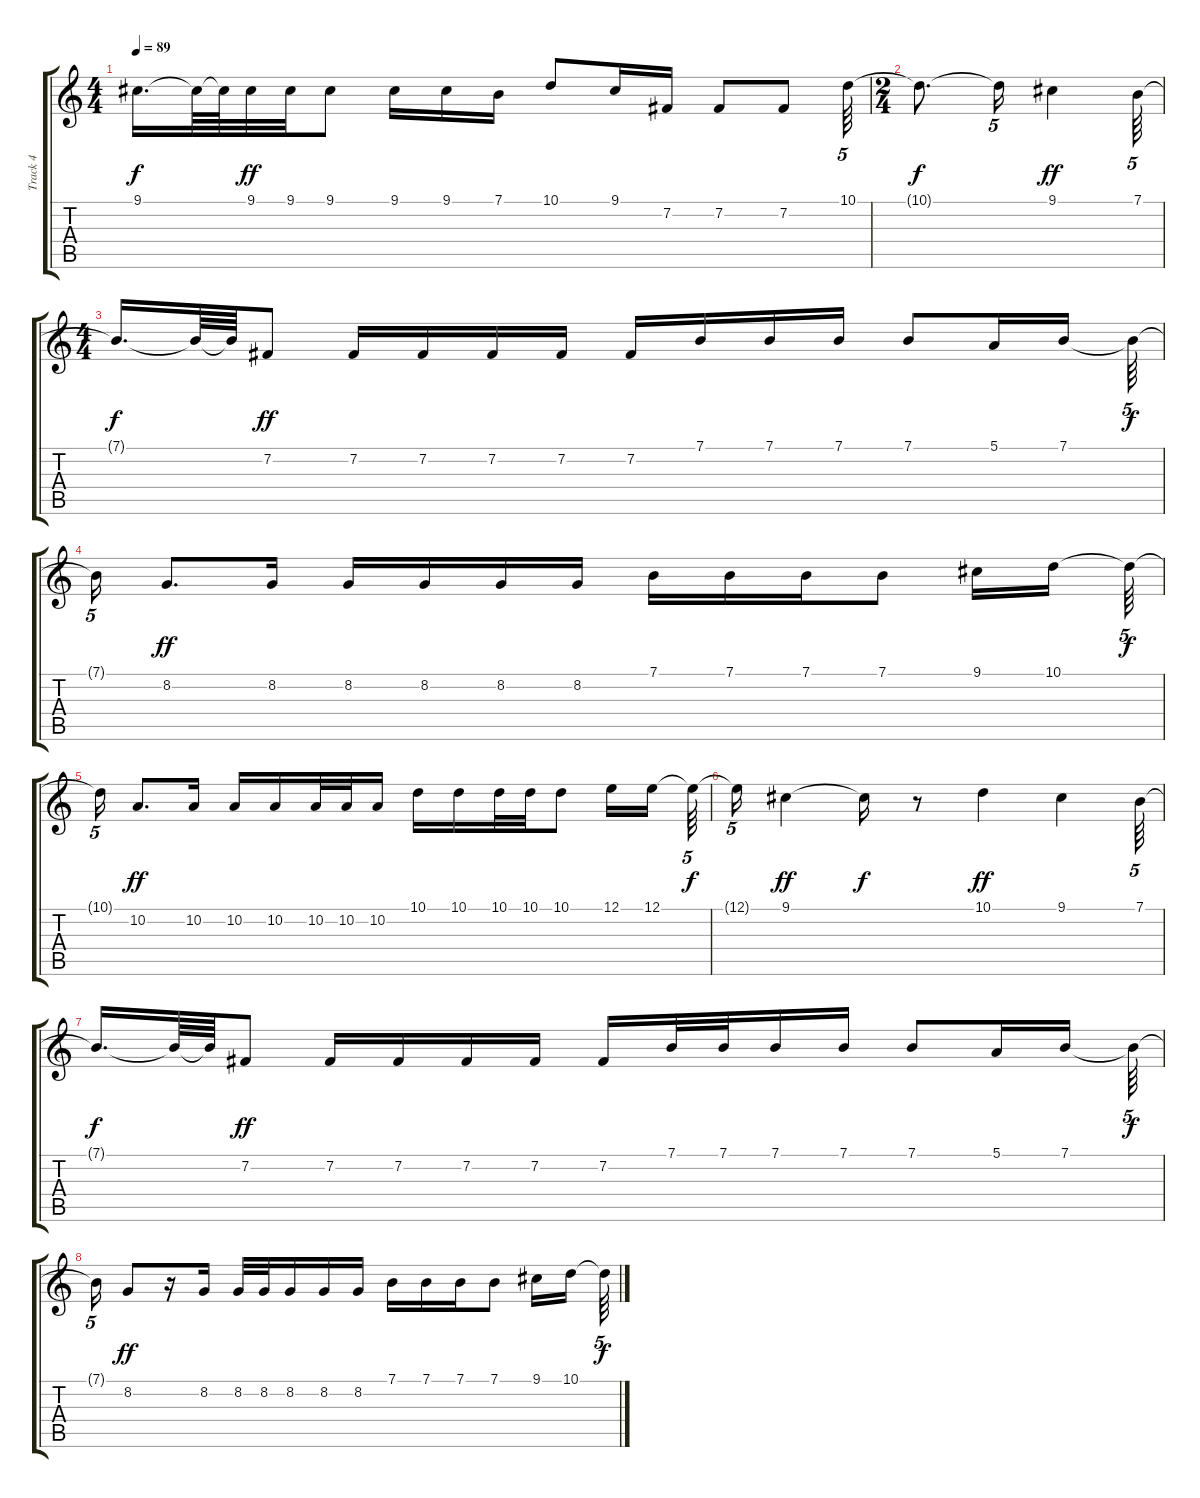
\track ("Track 4" "Track 4") {instrument flute}
\staff {score tabs}
\tuning (E4 B3 G3 D3 A2 E2) {hide}
\ts (4 4)
\tempo 89
\clef g2
\ks c
9.1{t}.16{d dy f} 9.1{t}.64 9.1{t}.64 9.1.32{dy ff} 9.1.32 9.1.8 9.1.16 9.1.16 7.1.16 10.1.8 9.1.16 7.2.16 7.2.8 7.2.8 10.1.64{tu (5 4)} |
\ts (2 4)
10.1{t}.8{d dy f} 10.1{t}.16{tu (5 4)} 9.1.4{dy ff} 7.1.64{tu (5 4)} |
\ts (4 4)
7.1{t}.16{d dy f} 7.1{t}.64 7.1{t}.64 7.2.8{dy ff} 7.2.16 7.2.16 7.2.16 7.2.16 7.2.16 7.1.16 7.1.16 7.1.16 7.1.8 5.1.16 7.1.16 7.1{t}.64{tu (5 4) dy f} |
7.1{t}.16{tu (5 4)} 8.2.8{d dy ff} 8.2.16 8.2.16 8.2.16 8.2.16 8.2.16 7.1.16 7.1.16 7.1.16 7.1.8 9.1.16 10.1.16{beam splitsecondary} 10.1{t}.64{tu (5 4) dy f} |
10.1{t}.16{tu (5 4)} 10.2.8{d dy ff} 10.2.16 10.2.16 10.2.16 10.2.32 10.2.32 10.2.16 10.1.16 10.1.16 10.1.32 10.1.32 10.1.8 12.1.16 12.1.16{beam splitsecondary} 12.1{t}.64{tu (5 4) dy f} |
12.1{t}.16{tu (5 4)} 9.1.4{dy ff} 9.1{t}.16{dy f} r.8 10.1.4{dy ff} 9.1.4 7.1.64{tu (5 4)} |
7.1{t}.16{d dy f} 7.1{t}.64 7.1{t}.64 7.2.8{dy ff} 7.2.16 7.2.16 7.2.16 7.2.16 7.2.16 7.1.32 7.1.32 7.1.16 7.1.16 7.1.8 5.1.16 7.1.16 7.1{t}.64{tu (5 4) dy f} |
7.1{t}.16{tu (5 4)} 8.2.8{dy ff} r.16 8.2.16 8.2.32 8.2.32 8.2.16 8.2.16 8.2.16 7.1.16 7.1.16 7.1.16 7.1.8 9.1.16 10.1.16{beam splitsecondary} 10.1{t}.64{tu (5 4) dy f}
